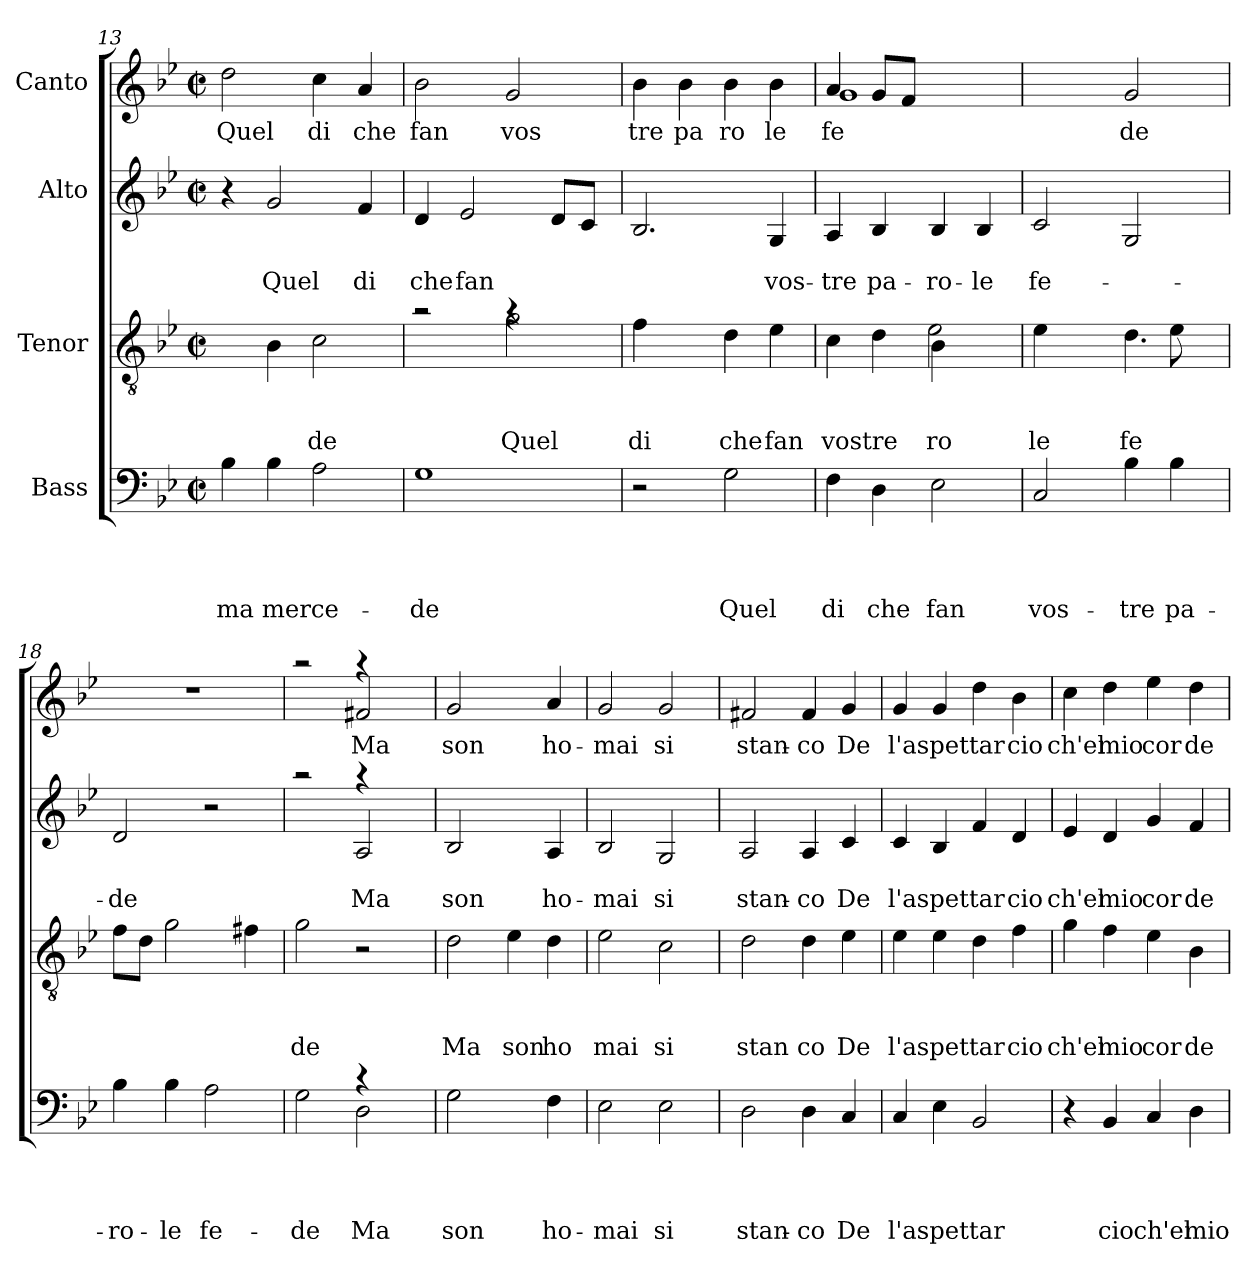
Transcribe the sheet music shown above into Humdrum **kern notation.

**kern	**text	**text	**text	**text	**kern	**text	**text	**text	**kern	**text	**text	**kern	**text
*part4	*part4	*part4	*part4	*part4	*part3	*part3	*part3	*part3	*part2	*part2	*part2	*part1	*part1
*staff4	*staff4	*staff4	*staff4	*staff4	*staff3	*staff3	*staff3	*staff3	*staff2	*staff2	*staff2	*staff1	*staff1
*I"Bass	*	*	*	*	*I"Tenor	*	*	*	*I"Alto	*	*	*I"Canto	*
*clefF4	*	*	*	*	*clefGv2	*	*	*	*clefG2	*	*	*clefG2	*
*k[b-e-]	*	*	*	*	*k[b-e-]	*	*	*	*k[b-e-]	*	*	*k[b-e-]	*
*B-:	*	*	*	*	*B-:	*	*	*	*B-:	*	*	*B-:	*
*M2/2	*	*	*	*	*M2/2	*	*	*	*M2/2	*	*	*M2/2	*
*met(c|)	*	*	*	*	*met(c|)	*	*	*	*met(c|)	*	*	*met(c|)	*
=13	=13	=13	=13	=13	=13	=13	=13	=13	=13	=13	=13	=13	=13
!	!	!	!	!LO:LY:b	!	!	!	!	!	!	!	!	!LO:LY:b
4B-\	.	.	.	-ma	4ryy	.	.	.	4r	.	.	2dd\	Quel
!	!	!	!	!LO:LY:b	!	!	!	!	!	!	!LO:LY:b	!	!
4B-\	.	.	.	merce-	4B-\	.	.	.	2g/	.	Quel	.	.
!	!	!	!	!	!	!	!	!LO:LY:b	!	!	!	!	!LO:LY:b
2A\	.	.	.	.	2c\	.	.	de	.	.	.	4cc\	di
!	!	!	!	!	!	!	!	!	!	!	!LO:LY:b	!	!LO:LY:b
.	.	.	.	.	.	.	.	.	4f/	.	di	4a/	che
=14	=14	=14	=14	=14	=14	=14	=14	=14	=14	=14	=14	=14	=14
!	!	!	!	!LO:LY:b	!	!	!	!	!	!	!LO:LY:b	!	!LO:LY:b
*	*	*	*	*	*^	*	*	*	*	*	*	*	*
1G	.	.	.	-de	2ra	2ryy	.	.	.	4d/	.	che	2b-\	fan
!	!	!	!	!	!	!	!	!	!	!	!	!LO:LY:b	!	!
.	.	.	.	.	.	.	.	.	.	2e-/	.	fan	.	.
!	!	!	!	!	!	!	!	!	!LO:LY:b	!	!	!	!	!LO:LY:b
.	.	.	.	.	4ra	2g\	.	.	Quel	.	.	.	2g/	vos
.	.	.	.	.	4ryy	.	.	.	.	8d/L	.	.	.	.
.	.	.	.	.	.	.	.	.	.	8c/J	.	.	.	.
*	*	*	*	*	*v	*v	*	*	*	*	*	*	*	*
=15	=15	=15	=15	=15	=15	=15	=15	=15	=15	=15	=15	=15	=15
!	!	!	!	!	!	!	!	!LO:LY:b	!	!	!	!	!LO:LY:b
2r	.	.	.	.	4f\	.	.	di	2.B-/	.	.	4b-\	tre
!	!	!	!	!	!	!	!	!	!	!	!	!	!LO:LY:b
.	.	.	.	.	4ryy	.	.	.	.	.	.	4b-\	pa
!	!	!	!	!LO:LY:b	!	!	!	!LO:LY:b	!	!	!	!	!LO:LY:b
2G\	.	.	.	Quel	4d\	.	.	che	.	.	.	4b-\	ro
!	!	!	!	!	!	!	!	!LO:LY:b	!	!	!LO:LY:b	!	!LO:LY:b
.	.	.	.	.	4e-\	.	.	fan	4G/	.	vos-	4b-\	le
=16	=16	=16	=16	=16	=16	=16	=16	=16	=16	=16	=16	=16	=16
!	!	!	!	!LO:LY:b	!	!	!	!LO:LY:b	!	!	!LO:LY:b	!	!LO:LY:b
*	*	*	*	*	*^	*	*	*	*	*	*	*^	*
4F\	.	.	.	di	4c\	2ryy	.	.	vostre	4A/	.	-tre	4a/	1g	fe
!	!	!	!	!LO:LY:b	!	!	!	!	!	!	!	!LO:LY:b	!	!	!
4D\	.	.	.	che	4d\	.	.	.	.	4B-/	.	pa-	8g/L	.	.
.	.	.	.	.	.	.	.	.	.	.	.	.	8f/J	.	.
!	!	!	!	!LO:LY:b	!	!	!	!	!LO:LY:b	!	!	!	!	!	!
!	!	!	!	!	!	!	!	!	!LO:LY:b	!	!	!LO:LY:b	!	!	!
2E-\	.	.	.	fan	4B-\	2e-\	.	.	ro	4B-/	.	-ro-	2ryy	.	.
!	!	!	!	!	!	!	!	!	!	!	!	!LO:LY:b	!	!	!
.	.	.	.	.	4ryy	.	.	.	.	4B-/	.	-le	.	.	.
*	*	*	*	*	*	*	*	*	*	*	*	*	*v	*v	*
=17	=17	=17	=17	=17	=17	=17	=17	=17	=17	=17	=17	=17	=17	=17
!	!	!	!	!LO:LY:b	!	!	!	!	!LO:LY:b	!	!	!LO:LY:b	!	!
2C/	.	.	.	vos-	4e-\	2.ryy	.	.	le	2c/	.	fe-	2ryy	.
.	.	.	.	.	4ryy	.	.	.	.	.	.	.	.	.
!	!	!	!	!LO:LY:b	!	!	!	!	!LO:LY:b	!	!	!	!	!LO:LY:b
4B-\	.	.	.	-tre	4.d\	.	.	.	fe	2G/	.	.	2g/	de
!	!	!	!	!LO:LY:b	!	!	!	!	!	!	!	!	!	!
4B-\	.	.	.	pa-	.	8e-\	.	.	.	.	.	.	.	.
.	.	.	.	.	8ryy	8ryy	.	.	.	.	.	.	.	.
!!LO:PB:g=z
=18	=18	=18	=18	=18	=18	=18	=18	=18	=18	=18	=18	=18	=18	=18
!	!	!	!	!LO:LY:b	!	!	!	!	!	!	!	!LO:LY:b	!	!
*	*	*	*	*	*v	*v	*	*	*	*	*	*	*	*
4B-\	.	.	.	-ro-	8f\L	.	.	.	2d/	.	-de	1r	.
.	.	.	.	.	8d\J	.	.	.	.	.	.	.	.
!	!	!	!	!LO:LY:b	!	!	!	!	!	!	!	!	!
4B-\	.	.	.	-le	2g\	.	.	.	.	.	.	.	.
!	!	!	!	!LO:LY:b	!	!	!	!	!	!	!	!	!
2A\	.	.	.	fe-	.	.	.	.	2r	.	.	.	.
.	.	.	.	.	4f#\	.	.	.	.	.	.	.	.
=19	=19	=19	=19	=19	=19	=19	=19	=19	=19	=19	=19	=19	=19
!	!	!	!	!LO:LY:b	!	!	!	!LO:LY:b	!	!	!	!	!
*^	*	*	*	*	*	*	*	*	*^	*	*	*^	*
2G\	2ryy	.	.	.	-de	2g\	.	.	de	2raa	2ryy	.	.	2raa	2ryy	.
!	!	!	!	!	!LO:LY:b	!	!	!	!	!	!	!	!LO:LY:b	!	!	!LO:LY:b
4rc	2D\	.	.	.	Ma	2r	.	.	.	4raa	2A/	.	Ma	4raa	2f#X/	Ma
4ryy	.	.	.	.	.	.	.	.	.	4ryy	.	.	.	4ryy	.	.
*	*	*	*	*	*	*	*	*	*	*v	*v	*	*	*	*	*
*v	*v	*	*	*	*	*	*	*	*	*	*	*	*v	*v	*
=20	=20	=20	=20	=20	=20	=20	=20	=20	=20	=20	=20	=20	=20
!	!	!	!	!LO:LY:b	!	!	!	!LO:LY:b	!	!	!LO:LY:b	!	!LO:LY:b
2G\	.	.	.	son	2d\	.	.	Ma	2B-/	.	son	2g/	son
!	!	!	!	!	!	!	!	!LO:LY:b	!	!	!	!	!
4ryy	.	.	.	.	4e-\	.	.	son	4ryy	.	.	4ryy	.
!	!	!	!	!LO:LY:b	!	!	!	!LO:LY:b	!	!	!LO:LY:b	!	!LO:LY:b
4F\	.	.	.	ho-	4d\	.	.	ho	4A/	.	ho-	4a/	ho-
=21	=21	=21	=21	=21	=21	=21	=21	=21	=21	=21	=21	=21	=21
!	!	!	!	!LO:LY:b	!	!	!	!LO:LY:b	!	!	!LO:LY:b	!	!LO:LY:b
2E-\	.	.	.	-mai	2e-\	.	.	mai	2B-/	.	-mai	2g/	-mai
!	!	!	!	!LO:LY:b	!	!	!	!LO:LY:b	!	!	!LO:LY:b	!	!LO:LY:b
2E-\	.	.	.	si	2c\	.	.	si	2G/	.	si	2g/	si
=22	=22	=22	=22	=22	=22	=22	=22	=22	=22	=22	=22	=22	=22
!	!	!	!	!LO:LY:b	!	!	!	!LO:LY:b	!	!	!LO:LY:b	!	!LO:LY:b
2D\	.	.	.	stan-	2d\	.	.	stan	2A/	.	stan-	2f#X/	stan-
!	!	!	!	!LO:LY:b	!	!	!	!LO:LY:b	!	!	!LO:LY:b	!	!LO:LY:b
4D\	.	.	.	-co	4d\	.	.	co	4A/	.	-co	4f#/	-co
!	!	!	!	!LO:LY:b	!	!	!	!LO:LY:b	!	!	!LO:LY:b	!	!LO:LY:b
4C/	.	.	.	De	4e-\	.	.	De	4c/	.	De	4g/	De
=23	=23	=23	=23	=23	=23	=23	=23	=23	=23	=23	=23	=23	=23
!	!	!	!	!LO:LY:b	!	!	!	!LO:LY:b	!	!	!LO:LY:b	!	!LO:LY:b
4C/	.	.	.	l'aspettar	4e-\	.	.	l'aspettar	4c/	.	l'aspettar	4g/	l'aspettar
4E-\	.	.	.	.	4e-\	.	.	.	4B-/	.	.	4g/	.
2BB-/	.	.	.	.	4d\	.	.	.	4f/	.	.	4dd\	.
!	!	!	!	!	!	!	!	!LO:LY:b	!	!	!LO:LY:b	!	!LO:LY:b
.	.	.	.	.	4f\	.	.	cio	4d/	.	cio	4b-\	cio
=24	=24	=24	=24	=24	=24	=24	=24	=24	=24	=24	=24	=24	=24
!	!	!	!	!	!	!	!	!LO:LY:b	!	!	!LO:LY:b	!	!LO:LY:b
4r	.	.	.	.	4g\	.	.	ch'el	4e-/	.	ch'el	4cc\	ch'el
!	!	!	!	!LO:LY:b	!	!	!	!LO:LY:b	!	!	!LO:LY:b	!	!LO:LY:b
4BB-/	.	.	.	cio	4f\	.	.	mio	4d/	.	mio	4dd\	mio
!	!	!	!	!LO:LY:b	!	!	!	!LO:LY:b	!	!	!LO:LY:b	!	!LO:LY:b
4C/	.	.	.	ch'el	4e-\	.	.	cor	4g/	.	cor	4ee-\	cor
!	!	!	!	!LO:LY:b	!	!	!	!LO:LY:b	!	!	!LO:LY:b	!	!LO:LY:b
4D\	.	.	.	mio	4B-\	.	.	de	4f/	.	de-	4dd\	de-
=	=	=	=	=	=	=	=	=	=	=	=	=	=
*-	*-	*-	*-	*-	*-	*-	*-	*-	*-	*-	*-	*-	*-
